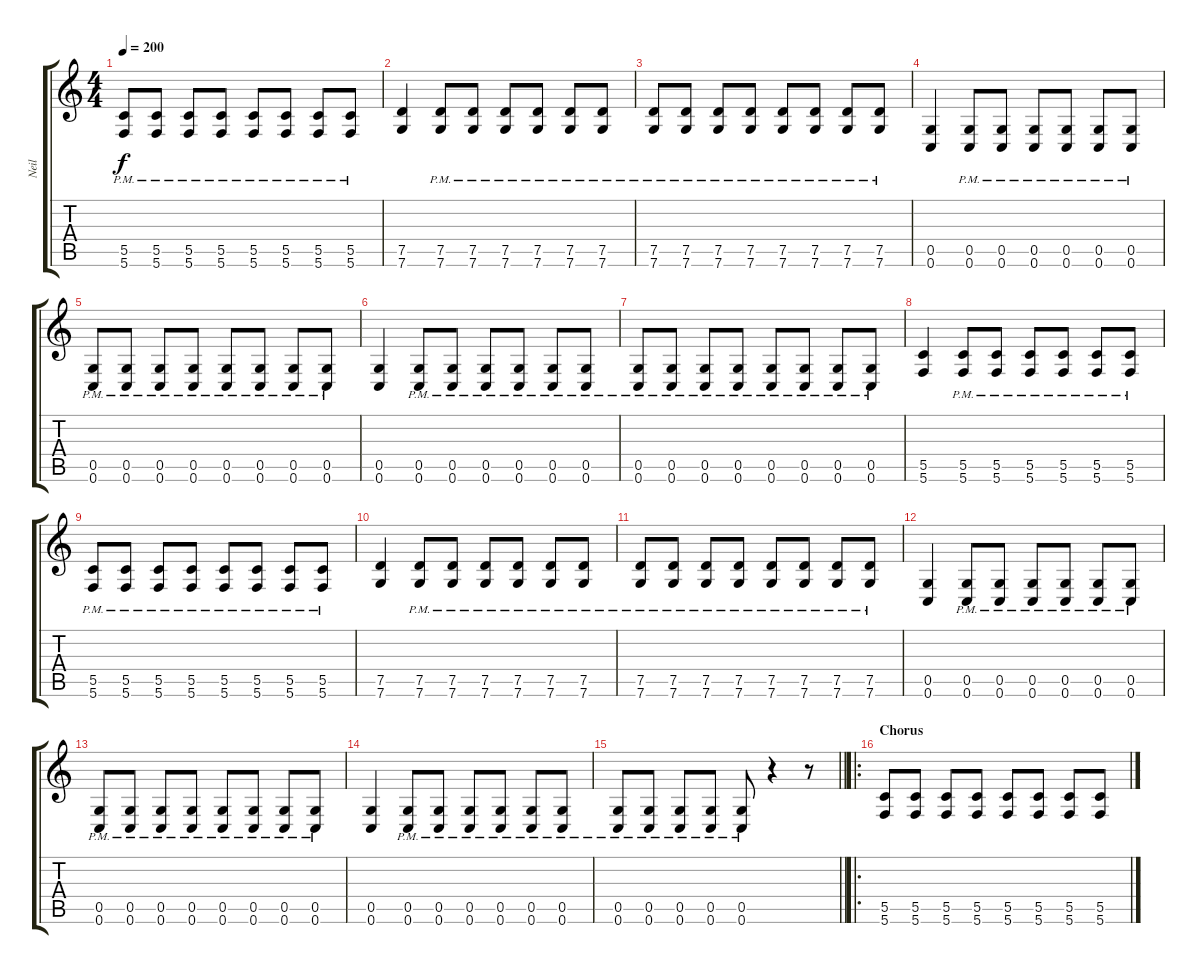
\track ("Neil" "Neil") {instrument distortionguitar}
\staff {score tabs}
\tuning (D4 A3 F3 C3 G2 C2) {hide}
\ts (4 4)
\tempo 200
\clef g2
\ks c
(5.5{pm} 5.6{pm}).8{dy f} (5.5{pm} 5.6{pm}).8 (5.5{pm} 5.6{pm}).8 (5.5{pm} 5.6{pm}).8 (5.5{pm} 5.6{pm}).8 (5.5{pm} 5.6{pm}).8 (5.5{pm} 5.6{pm}).8 (5.5{pm} 5.6{pm}).8 |
(7.5 7.6).4 (7.5{pm} 7.6{pm}).8 (7.5{pm} 7.6{pm}).8 (7.5{pm} 7.6{pm}).8 (7.5{pm} 7.6{pm}).8 (7.5{pm} 7.6{pm}).8 (7.5{pm} 7.6{pm}).8 |
(7.5{pm} 7.6{pm}).8 (7.5{pm} 7.6{pm}).8 (7.5{pm} 7.6{pm}).8 (7.5{pm} 7.6{pm}).8 (7.5{pm} 7.6{pm}).8 (7.5{pm} 7.6{pm}).8 (7.5{pm} 7.6{pm}).8 (7.5{pm} 7.6{pm}).8 |
(0.5 0.6).4 (0.5{pm} 0.6{pm}).8 (0.5{pm} 0.6{pm}).8 (0.5{pm} 0.6{pm}).8 (0.5{pm} 0.6{pm}).8 (0.5{pm} 0.6{pm}).8 (0.5{pm} 0.6{pm}).8 |
(0.5{pm} 0.6{pm}).8 (0.5{pm} 0.6{pm}).8 (0.5{pm} 0.6{pm}).8 (0.5{pm} 0.6{pm}).8 (0.5{pm} 0.6{pm}).8 (0.5{pm} 0.6{pm}).8 (0.5{pm} 0.6{pm}).8 (0.5{pm} 0.6{pm}).8 |
(0.5 0.6).4 (0.5{pm} 0.6{pm}).8 (0.5{pm} 0.6{pm}).8 (0.5{pm} 0.6{pm}).8 (0.5{pm} 0.6{pm}).8 (0.5{pm} 0.6{pm}).8 (0.5{pm} 0.6{pm}).8 |
(0.5{pm} 0.6{pm}).8 (0.5{pm} 0.6{pm}).8 (0.5{pm} 0.6{pm}).8 (0.5{pm} 0.6{pm}).8 (0.5{pm} 0.6{pm}).8 (0.5{pm} 0.6{pm}).8 (0.5{pm} 0.6{pm}).8 (0.5{pm} 0.6{pm}).8 |
(5.5 5.6).4 (5.5{pm} 5.6{pm}).8 (5.5{pm} 5.6{pm}).8 (5.5{pm} 5.6{pm}).8 (5.5{pm} 5.6{pm}).8 (5.5{pm} 5.6{pm}).8 (5.5{pm} 5.6{pm}).8 |
(5.5{pm} 5.6{pm}).8 (5.5{pm} 5.6{pm}).8 (5.5{pm} 5.6{pm}).8 (5.5{pm} 5.6{pm}).8 (5.5{pm} 5.6{pm}).8 (5.5{pm} 5.6{pm}).8 (5.5{pm} 5.6{pm}).8 (5.5{pm} 5.6{pm}).8 |
(7.5 7.6).4 (7.5{pm} 7.6{pm}).8 (7.5{pm} 7.6{pm}).8 (7.5{pm} 7.6{pm}).8 (7.5{pm} 7.6{pm}).8 (7.5{pm} 7.6{pm}).8 (7.5{pm} 7.6{pm}).8 |
(7.5{pm} 7.6{pm}).8 (7.5{pm} 7.6{pm}).8 (7.5{pm} 7.6{pm}).8 (7.5{pm} 7.6{pm}).8 (7.5{pm} 7.6{pm}).8 (7.5{pm} 7.6{pm}).8 (7.5{pm} 7.6{pm}).8 (7.5{pm} 7.6{pm}).8 |
(0.5 0.6).4 (0.5{pm} 0.6{pm}).8 (0.5{pm} 0.6{pm}).8 (0.5{pm} 0.6{pm}).8 (0.5{pm} 0.6{pm}).8 (0.5{pm} 0.6{pm}).8 (0.5{pm} 0.6{pm}).8 |
(0.5{pm} 0.6{pm}).8 (0.5{pm} 0.6{pm}).8 (0.5{pm} 0.6{pm}).8 (0.5{pm} 0.6{pm}).8 (0.5{pm} 0.6{pm}).8 (0.5{pm} 0.6{pm}).8 (0.5{pm} 0.6{pm}).8 (0.5{pm} 0.6{pm}).8 |
(0.5 0.6).4 (0.5{pm} 0.6{pm}).8 (0.5{pm} 0.6{pm}).8 (0.5{pm} 0.6{pm}).8 (0.5{pm} 0.6{pm}).8 (0.5{pm} 0.6{pm}).8 (0.5{pm} 0.6{pm}).8 |
\barLineRight lightlight
(0.5{pm} 0.6{pm}).8 (0.5{pm} 0.6{pm}).8 (0.5{pm} 0.6{pm}).8 (0.5{pm} 0.6{pm}).8 (0.5{pm} 0.6{pm}).8 r.4 r.8 |
\ro
\section ("" "Chorus")
(5.5 5.6).8{balance 8} (5.5 5.6).8 (5.5 5.6).8 (5.5 5.6).8 (5.5 5.6).8 (5.5 5.6).8 (5.5 5.6).8 (5.5 5.6).8
